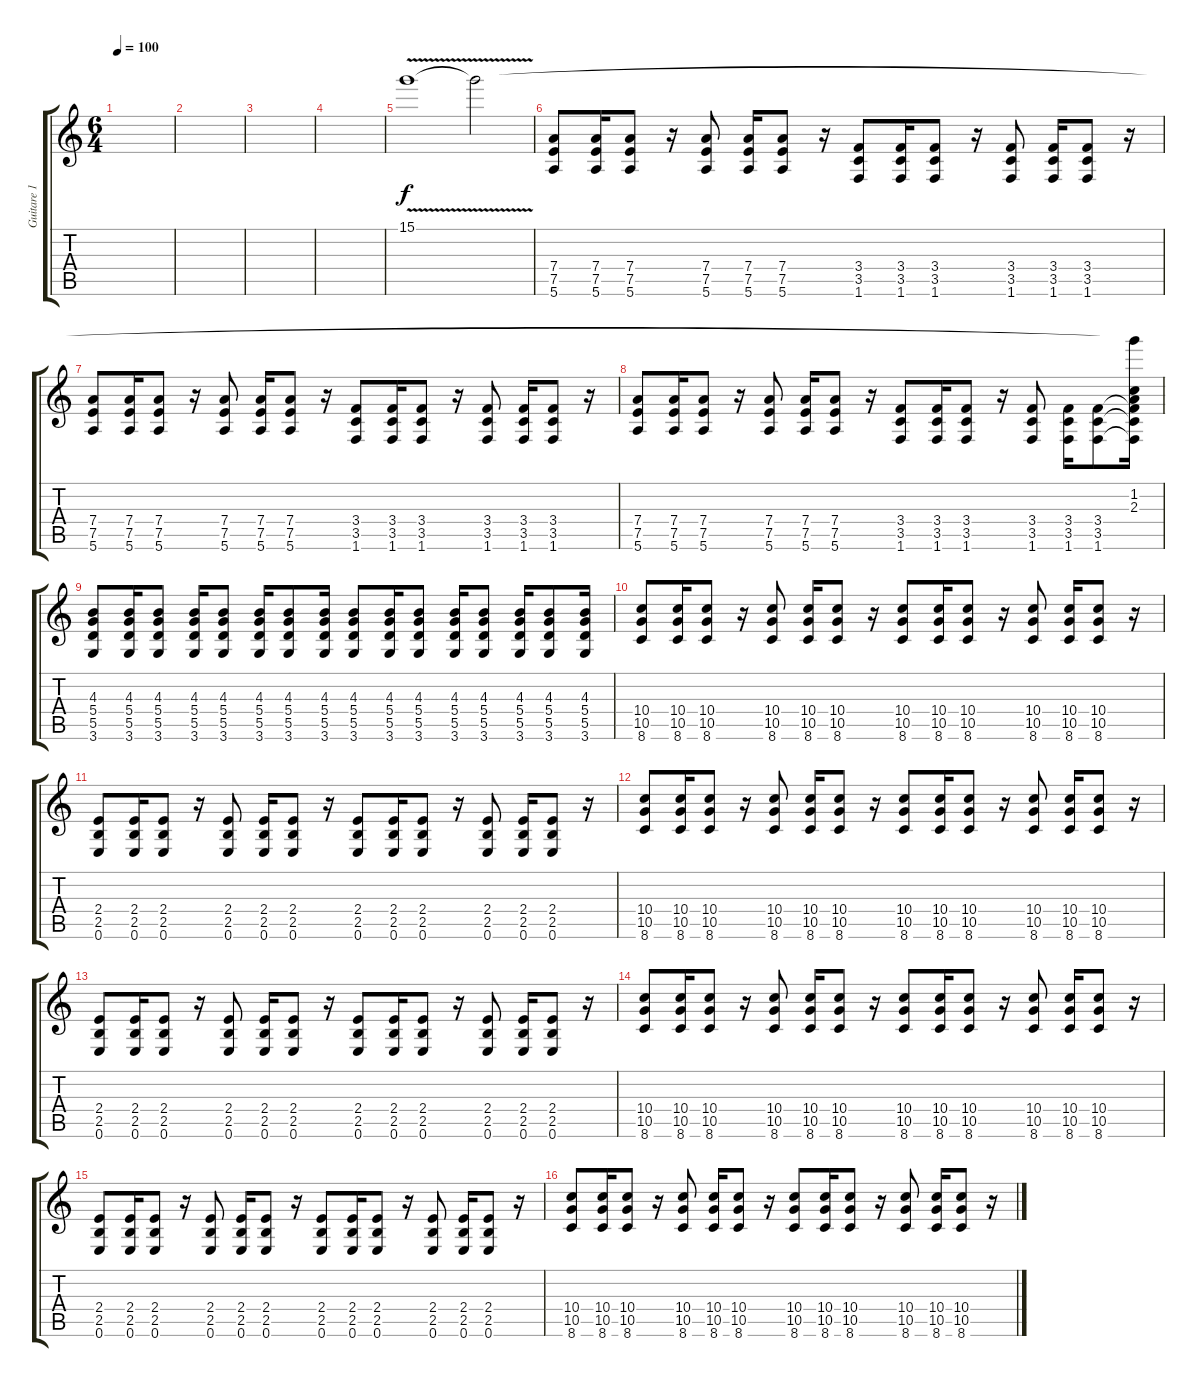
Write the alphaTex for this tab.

\track ("Guitare 1" "Guitare 1") {instrument distortionguitar}
\staff {score tabs}
\tuning (E4 B3 G3 D3 A2 E2) {hide}
\ts (6 4)
\tempo 100
\clef g2
\ks c
|
|
|
|
15.1{v}.1 15.1{t}.2 |
(7.4 7.5 5.6).8{instrument distortionguitar} (7.4 7.5 5.6).16 (7.4 7.5 5.6).8 r.16 (7.4 7.5 5.6).8 (7.4 7.5 5.6).16 (7.4 7.5 5.6).8 r.16 (3.4 3.5 1.6).8 (3.4 3.5 1.6).16 (3.4 3.5 1.6).8 r.16 (3.4 3.5 1.6).8 (3.4 3.5 1.6).16 (3.4 3.5 1.6).8 r.16 |
(7.4 7.5 5.6).8{instrument distortionguitar} (7.4 7.5 5.6).16 (7.4 7.5 5.6).8 r.16 (7.4 7.5 5.6).8 (7.4 7.5 5.6).16 (7.4 7.5 5.6).8 r.16 (3.4 3.5 1.6).8 (3.4 3.5 1.6).16 (3.4 3.5 1.6).8 r.16 (3.4 3.5 1.6).8 (3.4 3.5 1.6).16 (3.4 3.5 1.6).8 r.16 |
(7.4 7.5 5.6).8 (7.4 7.5 5.6).16 (7.4 7.5 5.6).8 r.16 (7.4 7.5 5.6).8 (7.4 7.5 5.6).16 (7.4 7.5 5.6).8 r.16 (3.4 3.5 1.6).8 (3.4 3.5 1.6).16 (3.4 3.5 1.6).8 r.16 (3.4 3.5 1.6).8 (3.4 3.5 1.6).16 (3.4 3.5 1.6).8 (15.1{t} 1.2 2.3 3.4{t} 3.5{t} 1.6{t}).16 |
(4.3 5.4 5.5 3.6).8 (4.3 5.4 5.5 3.6).16 (4.3 5.4 5.5 3.6).8 (4.3 5.4 5.5 3.6).16 (4.3 5.4 5.5 3.6).8 (4.3 5.4 5.5 3.6).16 (4.3 5.4 5.5 3.6).8 (4.3 5.4 5.5 3.6).16 (4.3 5.4 5.5 3.6).8 (4.3 5.4 5.5 3.6).16 (4.3 5.4 5.5 3.6).8 (4.3 5.4 5.5 3.6).16 (4.3 5.4 5.5 3.6).8 (4.3 5.4 5.5 3.6).16 (4.3 5.4 5.5 3.6).8 (4.3 5.4 5.5 3.6).16 |
(10.4 10.5 8.6).8 (10.4 10.5 8.6).16 (10.4 10.5 8.6).8 r.16 (10.4 10.5 8.6).8 (10.4 10.5 8.6).16 (10.4 10.5 8.6).8 r.16 (10.4 10.5 8.6).8 (10.4 10.5 8.6).16 (10.4 10.5 8.6).8 r.16 (10.4 10.5 8.6).8 (10.4 10.5 8.6).16 (10.4 10.5 8.6).8 r.16 |
(2.4 2.5 0.6).8 (2.4 2.5 0.6).16 (2.4 2.5 0.6).8 r.16 (2.4 2.5 0.6).8 (2.4 2.5 0.6).16 (2.4 2.5 0.6).8 r.16 (2.4 2.5 0.6).8 (2.4 2.5 0.6).16 (2.4 2.5 0.6).8 r.16 (2.4 2.5 0.6).8 (2.4 2.5 0.6).16 (2.4 2.5 0.6).8 r.16 |
(10.4 10.5 8.6).8 (10.4 10.5 8.6).16 (10.4 10.5 8.6).8 r.16 (10.4 10.5 8.6).8 (10.4 10.5 8.6).16 (10.4 10.5 8.6).8 r.16 (10.4 10.5 8.6).8 (10.4 10.5 8.6).16 (10.4 10.5 8.6).8 r.16 (10.4 10.5 8.6).8 (10.4 10.5 8.6).16 (10.4 10.5 8.6).8 r.16 |
(2.4 2.5 0.6).8 (2.4 2.5 0.6).16 (2.4 2.5 0.6).8 r.16 (2.4 2.5 0.6).8 (2.4 2.5 0.6).16 (2.4 2.5 0.6).8 r.16 (2.4 2.5 0.6).8 (2.4 2.5 0.6).16 (2.4 2.5 0.6).8 r.16 (2.4 2.5 0.6).8 (2.4 2.5 0.6).16 (2.4 2.5 0.6).8 r.16 |
(10.4 10.5 8.6).8 (10.4 10.5 8.6).16 (10.4 10.5 8.6).8 r.16 (10.4 10.5 8.6).8 (10.4 10.5 8.6).16 (10.4 10.5 8.6).8 r.16 (10.4 10.5 8.6).8 (10.4 10.5 8.6).16 (10.4 10.5 8.6).8 r.16 (10.4 10.5 8.6).8 (10.4 10.5 8.6).16 (10.4 10.5 8.6).8 r.16 |
(2.4 2.5 0.6).8 (2.4 2.5 0.6).16 (2.4 2.5 0.6).8 r.16 (2.4 2.5 0.6).8 (2.4 2.5 0.6).16 (2.4 2.5 0.6).8 r.16 (2.4 2.5 0.6).8 (2.4 2.5 0.6).16 (2.4 2.5 0.6).8 r.16 (2.4 2.5 0.6).8 (2.4 2.5 0.6).16 (2.4 2.5 0.6).8 r.16 |
(10.4 10.5 8.6).8 (10.4 10.5 8.6).16 (10.4 10.5 8.6).8 r.16 (10.4 10.5 8.6).8 (10.4 10.5 8.6).16 (10.4 10.5 8.6).8 r.16 (10.4 10.5 8.6).8 (10.4 10.5 8.6).16 (10.4 10.5 8.6).8 r.16 (10.4 10.5 8.6).8 (10.4 10.5 8.6).16 (10.4 10.5 8.6).8 r.16
